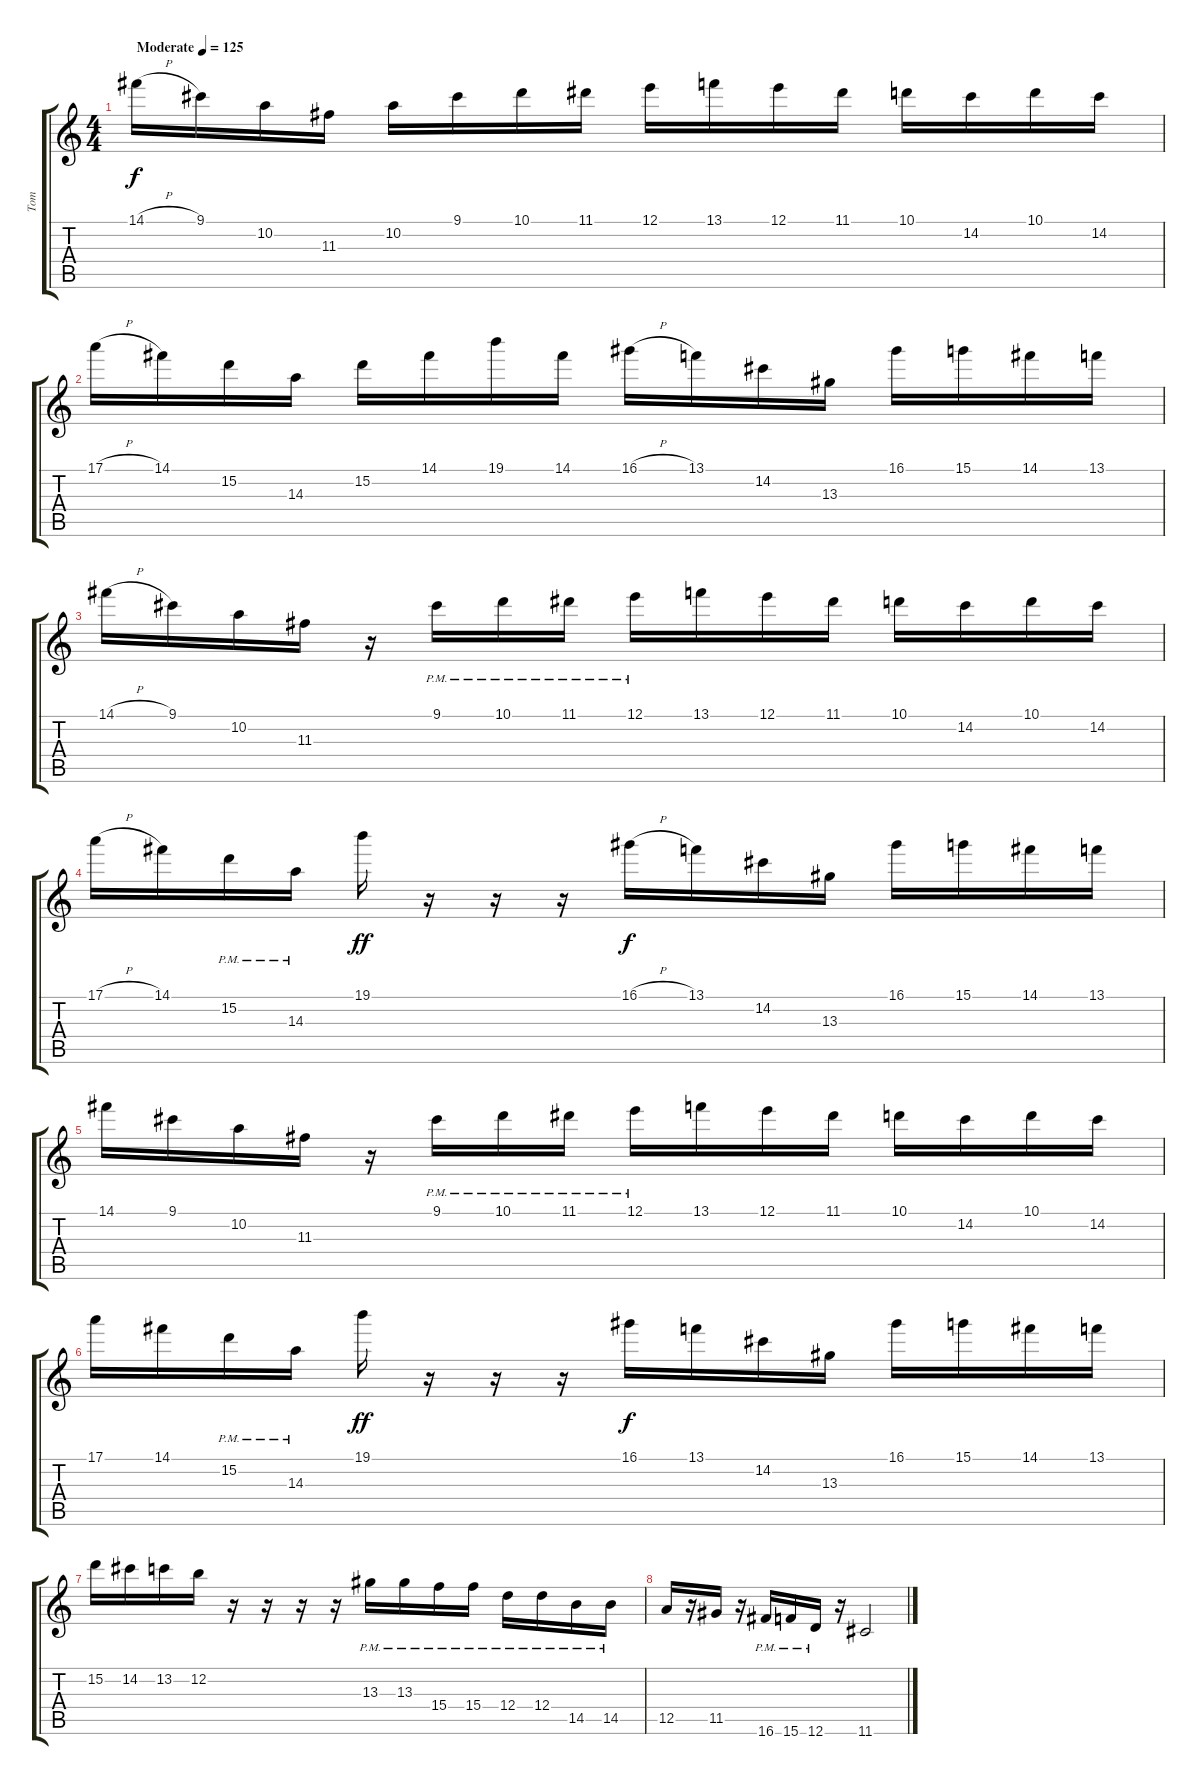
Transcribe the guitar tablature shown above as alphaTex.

\track ("Tom" "Tom") {instrument overdrivenguitar}
\staff {score tabs}
\tuning (E4 B3 G3 D3 A2 D2) {hide}
\ts (4 4)
\tempo (125 "Moderate")
\clef g2
\ks c
14.1{h}.16{dy f instrument overdrivenguitar} 9.1.16 10.2.16 11.3.16 10.2.16 9.1.16 10.1.16 11.1.16 12.1.16 13.1.16 12.1.16 11.1.16 10.1.16 14.2.16 10.1.16 14.2.16 |
17.1{h}.16 14.1.16 15.2.16 14.3.16 15.2.16 14.1.16 19.1.16 14.1.16 16.1{h}.16 13.1.16 14.2.16 13.3.16 16.1.16 15.1.16 14.1.16 13.1.16 |
14.1{h}.16 9.1.16 10.2.16 11.3.16 r.16 9.1{pm}.16 10.1{pm}.16 11.1{pm}.16 12.1{pm}.16 13.1.16 12.1.16 11.1.16 10.1.16 14.2.16 10.1.16 14.2.16 |
17.1{h}.16 14.1.16 15.2{pm}.16 14.3{pm}.16 19.1.16{dy ff} r.16 r.16 r.16 16.1{h}.16{dy f} 13.1.16 14.2.16 13.3.16 16.1.16 15.1.16 14.1.16 13.1.16 |
14.1.16 9.1.16 10.2.16 11.3.16 r.16 9.1{pm}.16 10.1{pm}.16 11.1{pm}.16 12.1{pm}.16 13.1.16 12.1.16 11.1.16 10.1.16 14.2.16 10.1.16 14.2.16 |
17.1.16 14.1.16 15.2{pm}.16 14.3{pm}.16 19.1.16{dy ff} r.16 r.16 r.16 16.1.16{dy f} 13.1.16 14.2.16 13.3.16 16.1.16 15.1.16 14.1.16 13.1.16 |
15.2.16 14.2.16 13.2.16 12.2.16 r.16 r.16 r.16 r.16 13.3{pm}.16 13.3{pm}.16 15.4{pm}.16 15.4{pm}.16 12.4{pm}.16 12.4{pm}.16 14.5{pm}.16 14.5{pm}.16 |
12.5.16 r.16 11.5.16 r.16 16.6{pm}.16 15.6{pm}.16 12.6{pm}.16 r.16 11.6.2
